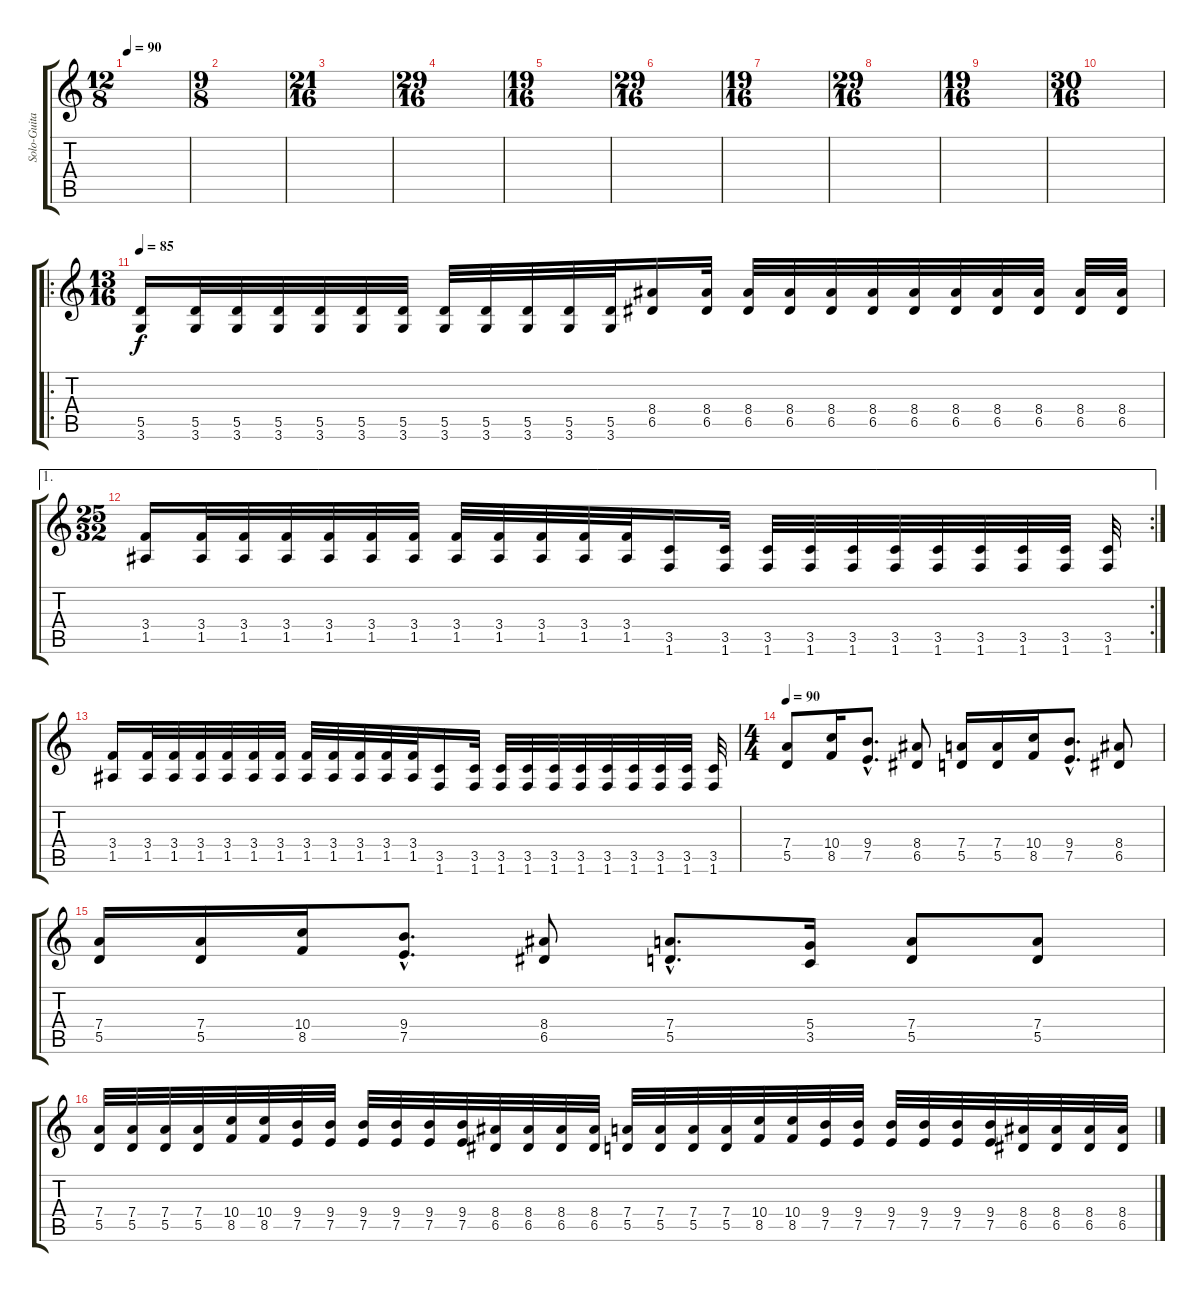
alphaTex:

\track ("Solo-Guitar" "Solo-Guita") {instrument overdrivenguitar}
\staff {score tabs}
\tuning (E4 B3 G3 D3 A2 E2) {hide}
\ts (12 8)
\tempo 90
\clef g2
\ks c
|
\ts (9 8)
|
\ts (21 16)
|
\ts (29 16)
|
\ts (19 16)
|
\ts (29 16)
|
\ts (19 16)
|
\ts (29 16)
|
\ts (19 16)
|
\ts (30 16)
|
\ro
\ts (13 16)
\tempo 85
(5.5 3.6).16 (5.5 3.6).32 (5.5 3.6).32 (5.5 3.6).32 (5.5 3.6).32 (5.5 3.6).32 (5.5 3.6).32 (5.5 3.6).32 (5.5 3.6).32 (5.5 3.6).32 (5.5 3.6).32 (5.5 3.6).32 (8.4 6.5).16 (8.4 6.5).32 (8.4 6.5).32 (8.4 6.5).32 (8.4 6.5).32 (8.4 6.5).32 (8.4 6.5).32 (8.4 6.5).32 (8.4 6.5).32 (8.4 6.5).32 (8.4 6.5).32 (8.4 6.5).32 |
\ae 1
\rc 2
\ts (25 32)
(3.4 1.5).16 (3.4 1.5).32 (3.4 1.5).32 (3.4 1.5).32 (3.4 1.5).32 (3.4 1.5).32 (3.4 1.5).32 (3.4 1.5).32 (3.4 1.5).32 (3.4 1.5).32 (3.4 1.5).32 (3.4 1.5).32 (3.5 1.6).16 (3.5 1.6).32 (3.5 1.6).32 (3.5 1.6).32 (3.5 1.6).32 (3.5 1.6).32 (3.5 1.6).32 (3.5 1.6).32 (3.5 1.6).32 (3.5 1.6).32 (3.5 1.6).32 |
(3.4 1.5).16 (3.4 1.5).32 (3.4 1.5).32 (3.4 1.5).32 (3.4 1.5).32 (3.4 1.5).32 (3.4 1.5).32 (3.4 1.5).32 (3.4 1.5).32 (3.4 1.5).32 (3.4 1.5).32 (3.4 1.5).32 (3.5 1.6).16 (3.5 1.6).32 (3.5 1.6).32 (3.5 1.6).32 (3.5 1.6).32 (3.5 1.6).32 (3.5 1.6).32 (3.5 1.6).32 (3.5 1.6).32 (3.5 1.6).32 (3.5 1.6).32 |
\ts (4 4)
\tempo 90
(7.4 5.5).8 (10.4 8.5).16 (9.4{hac} 7.5{hac}).8{d} (8.4 6.5).8 (7.4 5.5).16 (7.4 5.5).16 (10.4 8.5).16 (9.4{hac} 7.5{hac}).8{d} (8.4 6.5).8 |
(7.4 5.5).16 (7.4 5.5).16 (10.4 8.5).16 (9.4{hac} 7.5{hac}).8{d} (8.4 6.5).8 (7.4{hac} 5.5{hac}).8{d} (5.4 3.5).16 (7.4 5.5).8 (7.4 5.5).8 |
(7.4 5.5).32 (7.4 5.5).32 (7.4 5.5).32 (7.4 5.5).32 (10.4 8.5).32 (10.4 8.5).32 (9.4 7.5).32 (9.4 7.5).32 (9.4 7.5).32 (9.4 7.5).32 (9.4 7.5).32 (9.4 7.5).32 (8.4 6.5).32 (8.4 6.5).32 (8.4 6.5).32 (8.4 6.5).32 (7.4 5.5).32 (7.4 5.5).32 (7.4 5.5).32 (7.4 5.5).32 (10.4 8.5).32 (10.4 8.5).32 (9.4 7.5).32 (9.4 7.5).32 (9.4 7.5).32 (9.4 7.5).32 (9.4 7.5).32 (9.4 7.5).32 (8.4 6.5).32 (8.4 6.5).32 (8.4 6.5).32 (8.4 6.5).32
